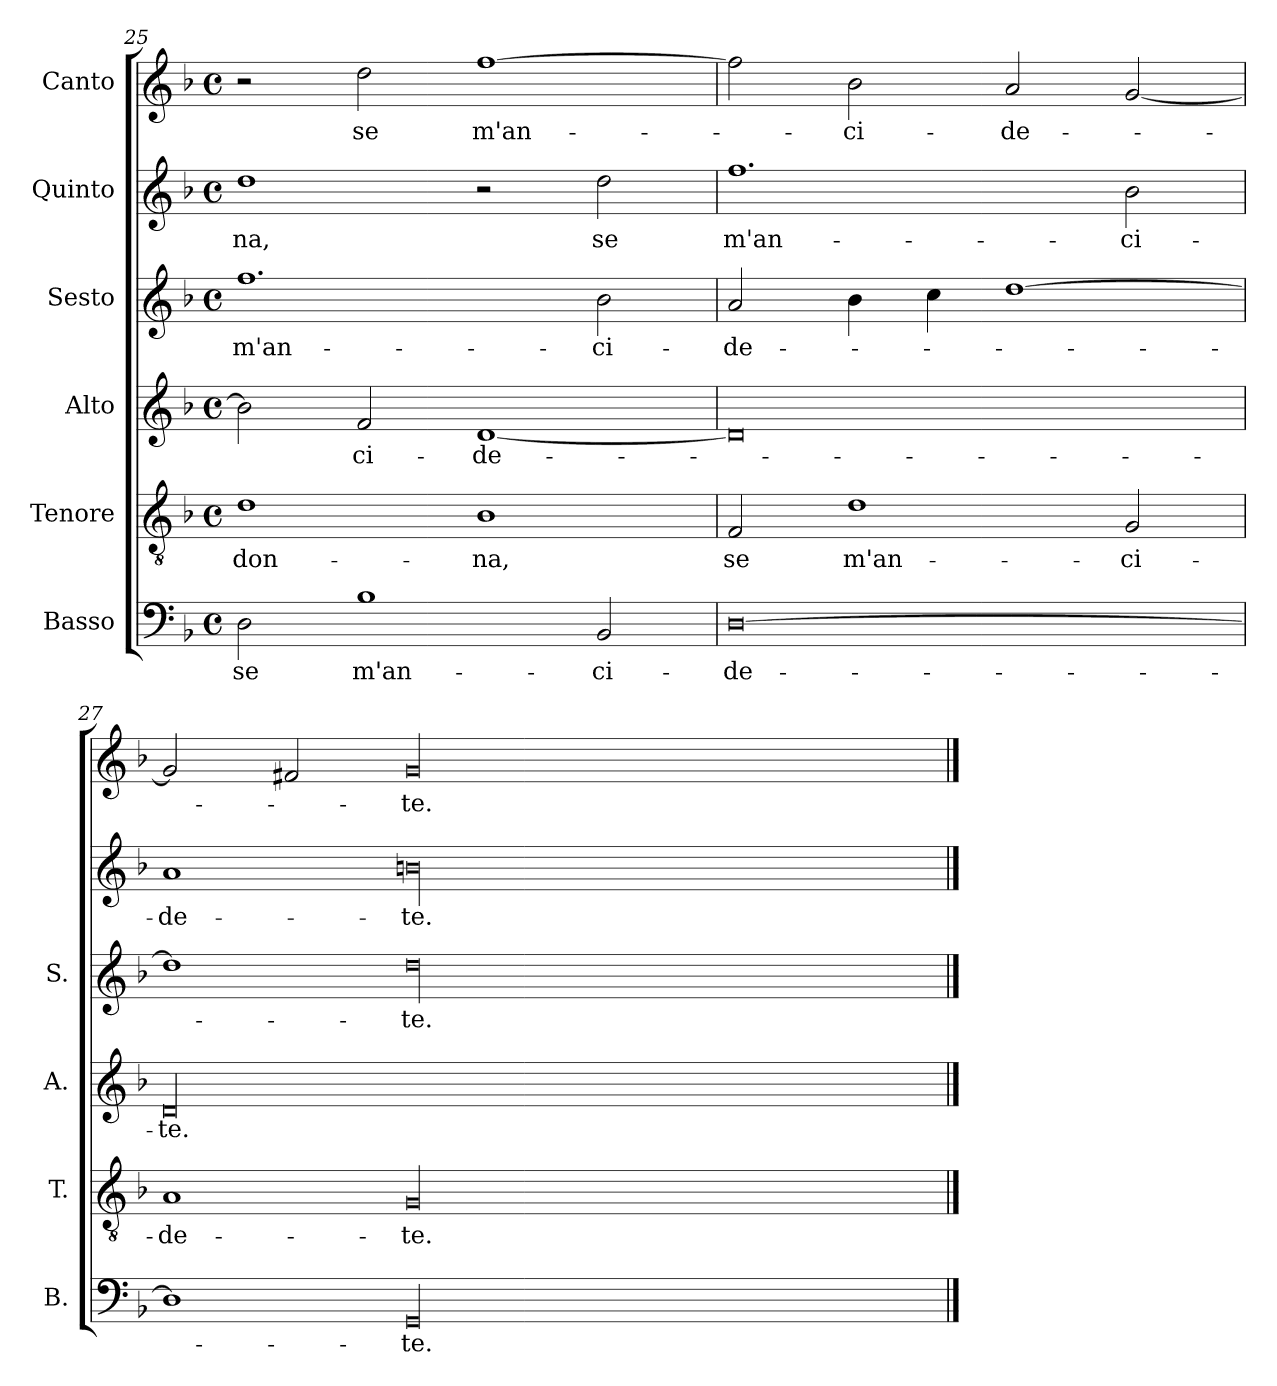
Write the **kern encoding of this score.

**kern	**text	**kern	**text	**kern	**text	**kern	**text	**kern	**text	**kern	**text
*part6	*part6	*part5	*part5	*part4	*part4	*part3	*part3	*part2	*part2	*part1	*part1
*staff6	*staff6	*staff5	*staff5	*staff4	*staff4	*staff3	*staff3	*staff2	*staff2	*staff1	*staff1
*I"Basso	*	*I"Tenore	*	*I"Alto	*	*I"Sesto	*	*I"Quinto	*	*I"Canto	*
*I'B.	*	*I'T.	*	*I'A.	*	*I'S.	*	*	*	*	*
*clefF4	*	*clefGv2	*	*clefG2	*	*clefG2	*	*clefG2	*	*clefG2	*
*k[b-]	*	*k[b-]	*	*k[b-]	*	*k[b-]	*	*k[b-]	*	*k[b-]	*
*F:	*	*F:	*	*F:	*	*F:	*	*F:	*	*F:	*
*M4/4	*	*M4/4	*	*M4/4	*	*M4/4	*	*M4/4	*	*M4/4	*
*met(c)	*	*met(c)	*	*met(c)	*	*met(c)	*	*met(c)	*	*met(c)	*
=25	=25	=25	=25	=25	=25	=25	=25	=25	=25	=25	=25
2D\	se	1d\	don-	2b-\]	.	1.ff\	m'an-	1dd\	-na,	2r	.
1B-\	m'an-	.	.	2f/	-ci-	.	.	.	.	2dd\	se
.	.	1B-\	-na,	[1d/	-de-	.	.	2r	.	[1ff\	m'an-
2BB-/	-ci-	.	.	.	.	2b-\	-ci-	2dd\	se	.	.
=26	=26	=26	=26	=26	=26	=26	=26	=26	=26	=26	=26
[0D\	-de-	2F/	se	0d/]	.	2a/	-de-	1.ff\	m'an-	2ff\]	.
.	.	1d\	m'an-	.	.	4b-\	.	.	.	2b-\	-ci-
.	.	.	.	.	.	4cc\	.	.	.	.	.
.	.	.	.	.	.	[1dd\	.	.	.	2a/	-de-
.	.	2G/	-ci-	.	.	.	.	2b-\	-ci-	[2g/	.
=27	=27	=27	=27	=27	=27	=27	=27	=27	=27	=27	=27
1D\]	.	1A/	-de-	00d/	-te.	1dd\]	.	1a/	-de-	2g/]	.
.	.	.	.	.	.	.	.	.	.	2f#X/	.
00GG/	-te.	00G/	-te.	.	.	00dd\	-te.	00bn\	-te.	00g/	-te.
.	.	.	.	1ryy	.	.	.	.	.	.	.
==	==	==	==	==	==	==	==	==	==	==	==
*-	*-	*-	*-	*-	*-	*-	*-	*-	*-	*-	*-
